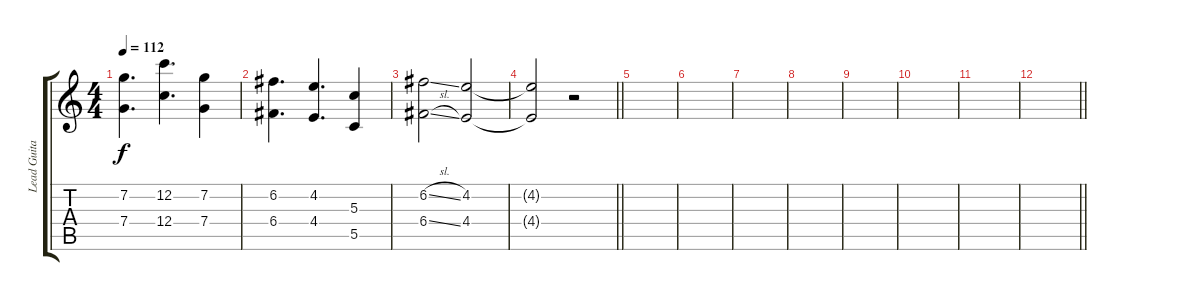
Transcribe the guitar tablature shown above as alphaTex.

\track ("Lead Guitar" "Lead Guita") {instrument distortionguitar}
\staff {score tabs}
\tuning (E4 C4 G3 C3 G2 C2) {hide}
\ts (4 4)
\tempo 112
\clef g2
\ks c
(7.2 7.4).4{d dy f} (12.2 12.4).4{d} (7.2 7.4).4 |
(6.2 6.4).4{d} (4.2 4.4).4{d} (5.3 5.5).4 |
(6.2{sl} 6.4{sl}).2 (4.2 4.4).2 |
\barLineRight lightlight
(4.2{t} 4.4{t}).2 r.2 |
|
|
|
|
|
|
|
\barLineRight lightlight
